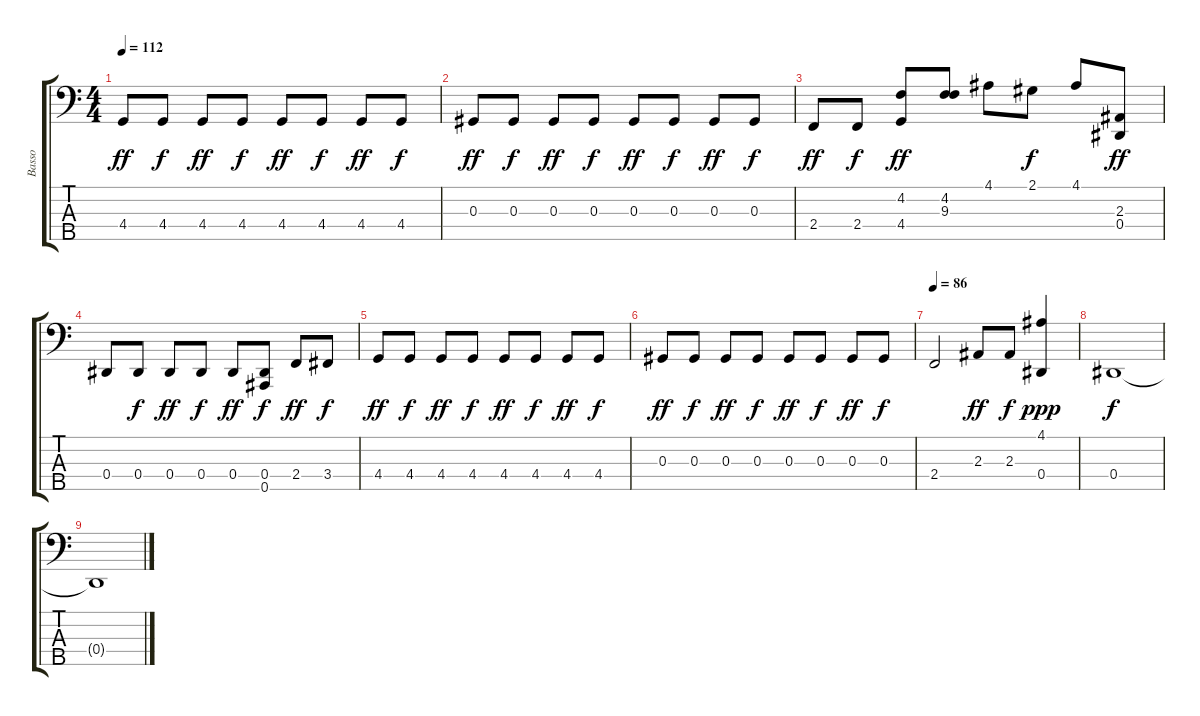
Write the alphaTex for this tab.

\track ("Basso" "Basso") {instrument fretlessbass}
\staff {score tabs}
\tuning (Gb2 Db2 Ab1 Eb1 Bb0) {hide}
\ts (4 4)
\tempo 112
\clef f4
\ks c
4.4.8{dy ff} 4.4.8{dy f} 4.4.8{dy ff} 4.4.8{dy f} 4.4.8{dy ff} 4.4.8{dy f} 4.4.8{dy ff} 4.4.8{dy f} |
0.3.8{dy ff} 0.3.8{dy f} 0.3.8{dy ff} 0.3.8{dy f} 0.3.8{dy ff} 0.3.8{dy f} 0.3.8{dy ff} 0.3.8{dy f} |
2.4.8{dy ff} 2.4.8{dy f} (4.2 4.4).8{dy ff} (4.2 9.3).8 4.1.8 2.1.8{dy f} 4.1.8 (2.3 0.4).8{dy ff} |
0.4.8 0.4.8{dy f} 0.4.8{dy ff} 0.4.8{dy f} 0.4.8{dy ff} (0.4 0.5).8{dy f} 2.4.8{dy ff} 3.4.8{dy f} |
4.4.8{dy ff} 4.4.8{dy f} 4.4.8{dy ff} 4.4.8{dy f} 4.4.8{dy ff} 4.4.8{dy f} 4.4.8{dy ff} 4.4.8{dy f} |
0.3.8{dy ff} 0.3.8{dy f} 0.3.8{dy ff} 0.3.8{dy f} 0.3.8{dy ff} 0.3.8{dy f} 0.3.8{dy ff} 0.3.8{dy f} |
\tempo 86
2.4.2 2.3.8{dy ff} 2.3.8{dy f} (4.1 0.4).4{dy ppp} |
0.4.1{dy f} |
0.4{t}.1
